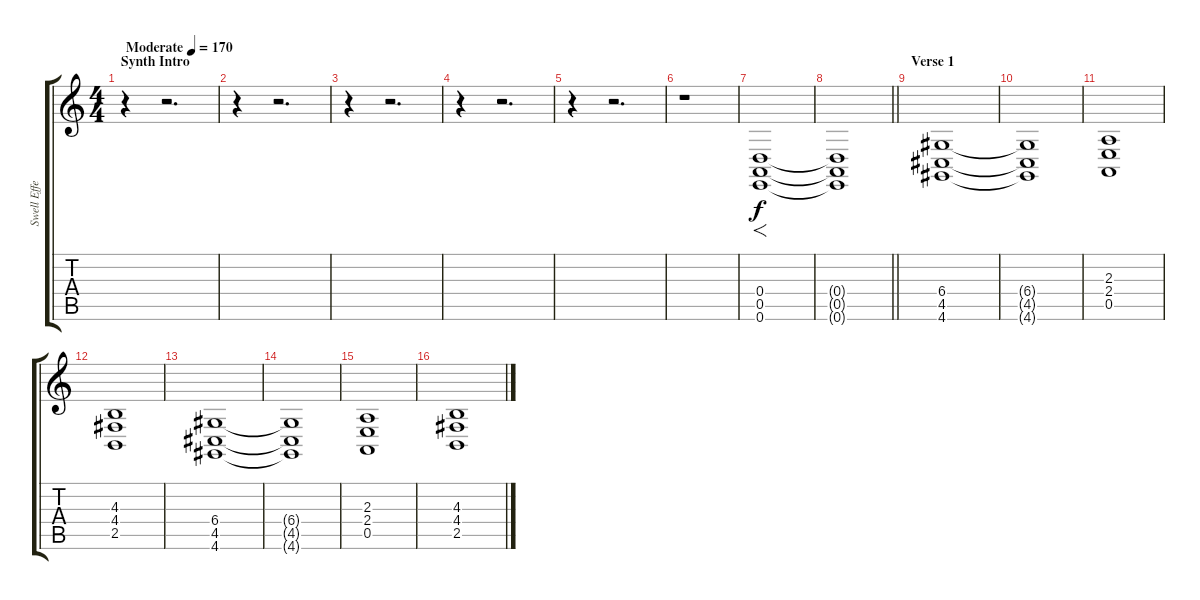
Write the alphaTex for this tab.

\track ("Swell Effect" "Swell Effe") {instrument pad8sweep}
\staff {score tabs}
\tuning (E4 B3 G3 D3 A2 E2) {hide}
\ts (4 4)
\section ("" "Synth Intro")
\tempo (170 "Moderate")
\clef g2
\ks c
r.4{dy f instrument pad8sweep} r.2{d} |
r.4 r.2{d} |
r.4 r.2{d} |
r.4 r.2{d} |
r.4 r.2{d} |
r.1 |
(0.4 0.5 0.6).1{f} |
\barLineRight lightlight
(0.4{t} 0.5{t} 0.6{t}).1 |
\section ("" "Verse 1")
(6.4 4.5 4.6).1 |
(6.4{t} 4.5{t} 4.6{t}).1 |
(2.3 2.4 0.5).1 |
(4.3 4.4 2.5).1 |
(6.4 4.5 4.6).1 |
(6.4{t} 4.5{t} 4.6{t}).1 |
(2.3 2.4 0.5).1 |
(4.3 4.4 2.5).1
